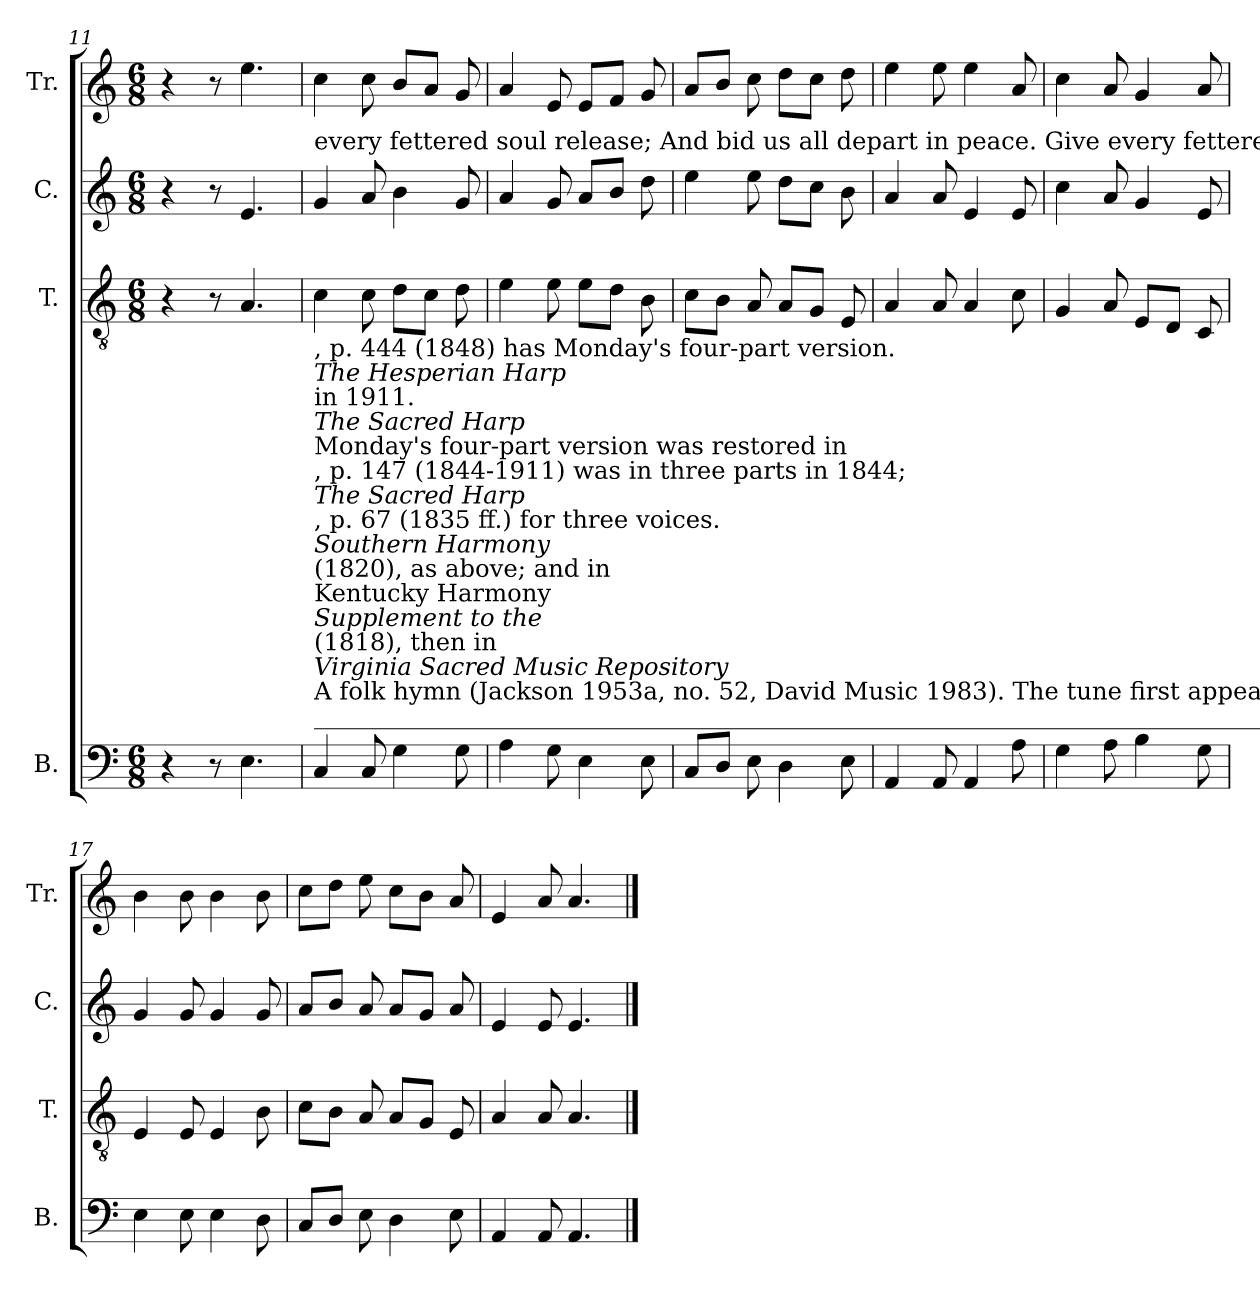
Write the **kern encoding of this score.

**kern	**kern	**kern	**kern
*part4	*part3	*part2	*part1
*staff4	*staff3	*staff2	*staff1
*I"B.	*I"T.	*I"C.	*I"Tr.
*I'B.	*I'T.	*I'C.	*I'Tr.
*clefF4	*clefGv2	*clefG2	*clefG2
*k[]	*k[]	*k[]	*k[]
*M6/8	*M6/8	*M6/8	*M6/8
=11	=11	=11	=11
4r	4r	4r	4r
8r	8r	8r	8r
4.E!\	4.A!/	4.e!/	4.ee!\
!!LO:LB:g=z
=12	=12	=12	=12
!	!	!LO:TX:a:t=every   fettered  soul  release;  And   bid     us    all    depart in peace.  Give every  fettered soul  release;  And  bid     us   all   de –part  in peace.	!
!LO:TX:a:t=___________________________________________________________________________________________________________________________________	!	!	!
!LO:TX:a:t=A folk hymn (Jackson 1953a, no. 52, David Music 1983). The tune first appeared in Boyd's	!	!	!
!LO:TX:a:i:t=Virginia Sacred Music Repository	!	!	!
!LO:TX:a:t=(1818), then in	!	!	!
!LO:TX:a:i:t=Supplement to the	!	!	!
!LO:TX:a:t=Kentucky Harmony	!	!	!
!LO:TX:a:t=(1820), as above; and in	!	!	!
!LO:TX:a:i:t=Southern Harmony	!	!	!
!LO:TX:a:t=, p. 67 (1835 ff.) for three voices.	!	!	!
!LO:TX:a:i:t=The Sacred Harp	!	!	!
!LO:TX:a:t=, p. 147 (1844-1911) was in three parts in 1844;	!	!	!
!LO:TX:a:t=Monday's four-part version was restored in	!	!	!
!LO:TX:a:i:t=The Sacred Harp	!	!	!
!LO:TX:a:t=in 1911.	!	!	!
!LO:TX:a:i:t=The Hesperian Harp	!	!	!
!LO:TX:a:t=, p. 444 (1848) has Monday's four-part version.	!	!	!
4C!/	4c!\	4g!/	4cc!\
8C!/	8c!\	8a!/	8cc!\
4G!\	8d!\L	4b!\	8b!/L
.	8c!\J	.	8a!/J
8G!\	8d!\	8g!/	8g!/
=13	=13	=13	=13
4A!\	4e!\	4a!/	4a!/
8G!\	8e!\	8g!/	8e!/
4E!\	8e!\L	8a!/L	8e!/L
.	8d!\J	8b!/J	8f!/J
8E!\	8B!\	8dd!\	8g!/
=14	=14	=14	=14
8C!/L	8c!\L	4ee!\	8a!/L
8D!/J	8B!\J	.	8b!/J
8E!\	8A!/	8ee!\	8cc!\
4D!\	8A!/L	8dd!\L	8dd!\L
.	8G!/J	8cc!\J	8cc!\J
8E!\	8E!/	8b!\	8dd!\
=15	=15	=15	=15
4AA!/	4A!/	4a!/	4ee!\
8AA!/	8A!/	8a!/	8ee!\
4AA!/	4A!/	4e!/	4ee!\
8A!\	8c!\	8e!/	8a!/
=16	=16	=16	=16
4G!\	4G!/	4cc!\	4cc!\
8A!\	8A!/	8a!/	8a!/
4B!\	8E!/L	4g!/	4g!/
.	8D!/J	.	.
8G!\	8C!/	8e!/	8a!/
=17	=17	=17	=17
4E!\	4E!/	4g!/	4b!\
8E!\	8E!/	8g!/	8b!\
4E!\	4E!/	4g!/	4b!\
8D!\	8B!\	8g!/	8b!\
=18	=18	=18	=18
8C!/L	8c!\L	8a!/L	8cc!\L
8D!/J	8B!\J	8b!/J	8dd!\J
8E!\	8A!/	8a!/	8ee!\
4D!\	8A!/L	8a!/L	8cc!\L
.	8G!/J	8g!/J	8b!\J
8E!\	8E!/	8a!/	8a!/
=19	=19	=19	=19
4AA!/	4A!/	4e!/	4e!/
8AA!/	8A!/	8e!/	8a!/
4.AA!/	4.A!/	4.e!/	4.a!/
==	==	==	==
*-	*-	*-	*-
